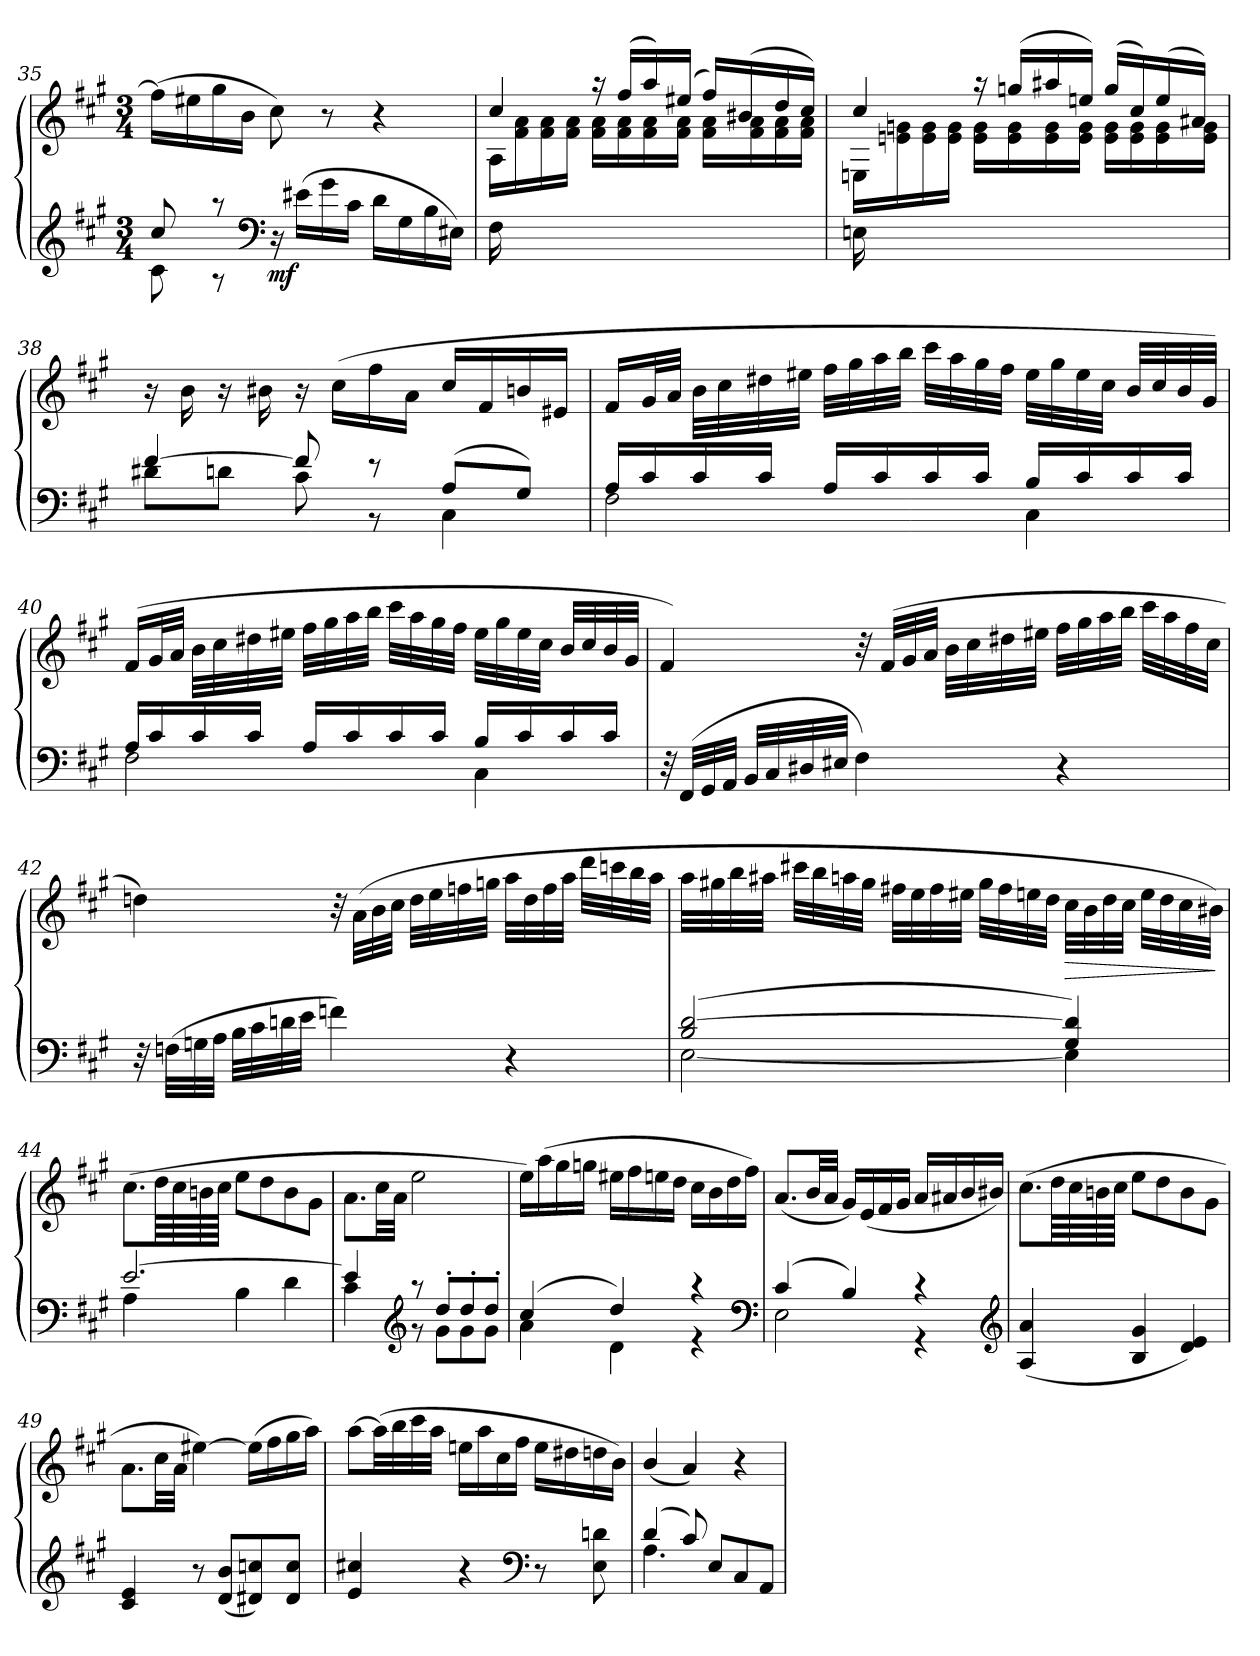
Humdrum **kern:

**kern	**kern	**dynam
*part1	*part1	*part1
*staff2	*staff1	*staff1/2
*clefG2	*clefG2	*
*k[f#c#g#]	*k[f#c#g#]	*
*A:	*A:	*
*M3/4	*M3/4	*
=35	=35	=35
*^	*	*
8cc#	8c#	(16ff#LL]	.
.	.	16ee#X	.
8r	8r	16gg#	.
.	.	16bJJ	.
*clefF4	*	*	*
16r	2ryy	8cc#)	.
!	!	!	!LO:DY:b=2:rj
(16e#XLL	.	.	mf
16g#	.	8r	.
16c#JJ	.	.	.
16dLL	.	4r	.
16G#	.	.	.
16B	.	.	.
16E#XJJ)	.	.	.
*v	*v	*	*
=36	=36	=36
*	*^	*
16F#	4cc#	16A/LL	.
8.ryy	.	16f#\ 16a\	.
.	.	16f#\ 16a\	.
.	.	16f#\ 16a\JJ	.
2ryy	16raa	16f# 16aLL	.
.	(16ff#LL	16f# 16a	.
.	16aa)	16f# 16a	.
.	(16ee#XJJ	16f# 16aJJ	.
.	16ff#LL)	16f# 16aLL	.
.	(16b#X	16f# 16a	.
.	16dd	16f# 16a	.
.	16cc#JJ)	16f# 16aJJ	.
=37	=37	=37	=37
16En	4cc#	16En/LL	.
8.ryy	.	16en\ 16gn\	.
.	.	16e\ 16g\	.
.	.	16e\ 16g\JJ	.
2ryy	16r	16e 16gLL	.
.	(16ggnLL	16e 16g	.
.	16aa#X	16e 16g	.
.	16eenJJ)	16e 16gJJ	.
.	(16ggLL	16e 16gLL	.
.	16cc#)	16e 16g	.
.	(16ee	16e 16g	.
.	16a#XJJ)	16e 16gJJ	.
*	*v	*v	*
=38	=38	=38
*^	*	*
[4f#	8d#XL	16r	.
.	.	16b	.
.	8dnJ	16r	.
.	.	16b#X	.
8f#]	8c#	16r	.
.	.	(16cc#LL	.
8r	8r	16ff#	.
.	.	16aJJ	.
(8AL	4C#	16cc#LL	.
.	.	16f#	.
8G#J)	.	16bn	.
.	.	16e#XJJ	.
=39	=39	=39	=39
16ALL	2F#	16f#LL	.
16c#	.	32g#L	.
.	.	32aJJJ	.
16c#	.	32bLLL	.
.	.	32cc#	.
16c#JJ	.	32dd#X	.
.	.	32ee#XJJJ	.
16ALL	.	32ff#LLL	.
.	.	32gg#	.
16c#	.	32aa	.
.	.	32bbJJJ	.
16c#	.	32ccc#LLL	.
.	.	32aa	.
16c#JJ	.	32gg#	.
.	.	32ff#JJJ	.
16BLL	4C#	32ee#LLL	.
.	.	32gg#	.
16c#	.	32ee#	.
.	.	32cc#JJJ	.
16c#	.	32bLLL	.
.	.	32cc#	.
16c#JJ	.	32b	.
.	.	32g#JJJ)	.
=40	=40	=40	=40
16ALL	2F#	(16f#LL	.
16c#	.	32g#L	.
.	.	32aJJJ	.
16c#	.	32bLLL	.
.	.	32cc#	.
16c#JJ	.	32dd#X	.
.	.	32ee#XJJJ	.
16ALL	.	32ff#LLL	.
.	.	32gg#	.
16c#	.	32aa	.
.	.	32bbJJJ	.
16c#	.	32ccc#LLL	.
.	.	32aa	.
16c#JJ	.	32gg#	.
.	.	32ff#JJJ	.
16BLL	4C#	32ee#LLL	.
.	.	32gg#	.
16c#	.	32ee#	.
.	.	32cc#JJJ	.
16c#	.	32bLLL	.
.	.	32cc#	.
16c#JJ	.	32b	.
.	.	32g#JJJ	.
*v	*v	*	*
=41	=41	=41
32r	4f#)	.
(32FF#LLL	.	.
32GG#	.	.
32AAJJJ	.	.
32BBLLL	.	.
32C#	.	.
32D#X	.	.
32E#XJJJ	.	.
4F#)	32r	.
.	(>32f#LLL	.
.	32g#	.
.	32aJJJ	.
.	32bLLL	.
.	32cc#	.
.	32dd#X	.
.	32ee#XJJJ	.
4r	32ff#LLL	.
.	32gg#	.
.	32aa	.
.	32bbJJJ	.
.	32ccc#LLL	.
.	32aa	.
.	32ff#	.
.	32cc#JJJ	.
=42	=42	=42
32r	4ddn)	.
(32FnLLL	.	.
32Gn	.	.
32AJJJ	.	.
32BLLL	.	.
32c#	.	.
32dn	.	.
32eJJJ	.	.
4fn)	32r	.
.	(32aLLL	.
.	32b	.
.	32cc#JJJ	.
.	32ddLLL	.
.	32ee	.
.	32ffn	.
.	32ggnJJJ	.
4r	32aaLLL	.
.	32dd	.
.	32ff	.
.	32aaJJJ	.
.	32dddLLL	.
.	32cccn	.
.	32bb	.
.	32aaJJJ	.
=43	=43	=43
*^	*	*
(2B [2d	[2E	32aaLLL	.
.	.	32gg#X	.
.	.	32bb	.
.	.	32aa#XJJJ	.
.	.	32ccc#XLLL	.
.	.	32bb	.
.	.	32aan	.
.	.	32gg#JJJ	.
.	.	32ff#XLLL	.
.	.	32ee	.
.	.	32ff#	.
.	.	32ee#XJJJ	.
.	.	32gg#LLL	.
.	.	32ff#	.
.	.	32een	.
.	.	32ddJJJ	.
4G# 4d])	4E]	32cc#LLL	>
.	.	32b	.
.	.	32dd	.
.	.	32cc#JJJ	.
.	.	32eeLLL	.
.	.	32dd	.
.	.	32cc#	.
.	.	32b#XJJJ)	.
*v	*v	*	*
.	.	]
=44	=44	=44
*^	*	*
[2.e	4A	(8.cc#L	.
.	.	64ddLLL	.
.	.	64cc#	.
.	.	64bn	.
.	.	64cc#JJJJ	.
.	4B	8eeL	.
.	.	8dd	.
.	4d	8b	.
.	.	8g#J	.
=45	=45	=45	=45
4e]	4c#	8.a\L	.
.	.	32cc#\LL	.
.	.	32a\JJJ	.
*clefG2	*	*	*
8r	8r	2ee	.
8dd'L	8g#L	.	.
8dd'	8g#	.	.
8dd'J	8g#J	.	.
=46	=46	=46	=46
(4cc#	4a	16eeLL)	.
.	.	(16aa	.
.	.	16gg#	.
.	.	16ggnJJ	.
4dd)	4d	16ee#XLL	.
.	.	16ff#	.
.	.	16een	.
.	.	16ddJJ	.
4r	4r	16cc#LL	.
.	.	16b	.
.	.	16dd	.
.	.	16ff#JJ)	.
*clefF4	*	*	*
=47	=47	=47	=47
(4c#	2E	(8.aL	.
.	.	32bLL	.
.	.	32aJJJ	.
4B)	.	16g#LL)	.
.	.	(16e	.
.	.	16f#	.
.	.	16g#JJ	.
4r	4r	16aLL	.
.	.	16a#X	.
.	.	16b	.
.	.	16b#XJJ)	.
*v	*v	*	*
*clefG2	*	*
=48	=48	=48
(4A 4a	(8.cc#L	.
.	64ddLLL	.
.	64cc#	.
.	64bn	.
.	64cc#JJJJ	.
4B 4g#	8eeL	.
.	8dd	.
4d 4e)	8b	.
.	8g#J	.
=49	=49	=49
4c# 4e	8.a\L	.
.	32cc#\LL	.
.	32a\JJJ	.
8r	[4ee#X)	.
(>8d 8bL	.	.
8d#X 8ccn)	(16ee#LL]	.
.	16ff#	.
8d# 8ccJ	16gg#	.
.	16aaJJ)	.
=50	=50	=50
4e 4cc#X	[8aaL	.
.	(32aaLL]	.
.	32bb	.
.	32ccc#	.
.	32aaJJJ	.
4r	16eenLL	.
.	16aa	.
.	16cc#	.
.	16ff#JJ	.
*clefF4	*	*
8r	16eeLL	.
.	16dd#X	.
8E 8dn	16ddn	.
.	16bJJ)	.
=51	=51	=51
*^	*	*
(4d	4.A	(4b/	.
8c#)	.	4a)	.
8EL	4.ryy	.	.
8C#	.	4r	.
8AAJ	.	.	.
*v	*v	*	*
=	=	=
*-	*-	*-
